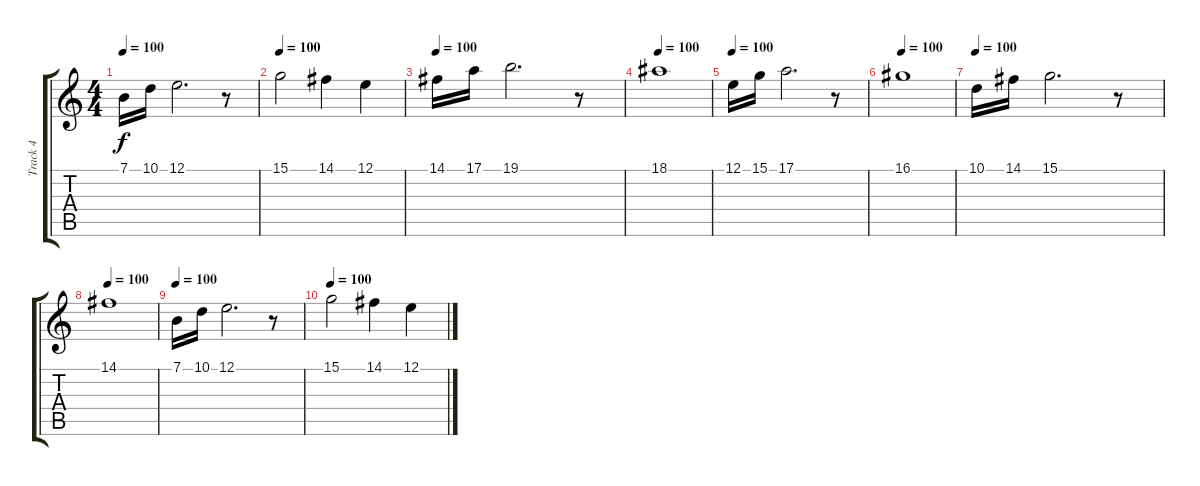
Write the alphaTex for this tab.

\track ("Track 4" "Track 4") {instrument clarinet}
\staff {score tabs}
\tuning (E4 B3 G3 D3 A2 E2) {hide}
\ts (4 4)
\tempo 100
\clef g2
\ks c
7.1.16{dy f} 10.1.16 12.1.2{d} r.8 |
\tempo 100
15.1.2 14.1.4 12.1.4 |
\tempo 100
14.1.16 17.1.16 19.1.2{d} r.8 |
\tempo 100
18.1.1 |
\tempo 100
12.1.16 15.1.16 17.1.2{d} r.8 |
\tempo 100
16.1.1 |
\tempo 100
10.1.16 14.1.16 15.1.2{d} r.8 |
\tempo 100
14.1.1 |
\tempo 100
7.1.16 10.1.16 12.1.2{d} r.8 |
\tempo 100
15.1.2 14.1.4 12.1.4
